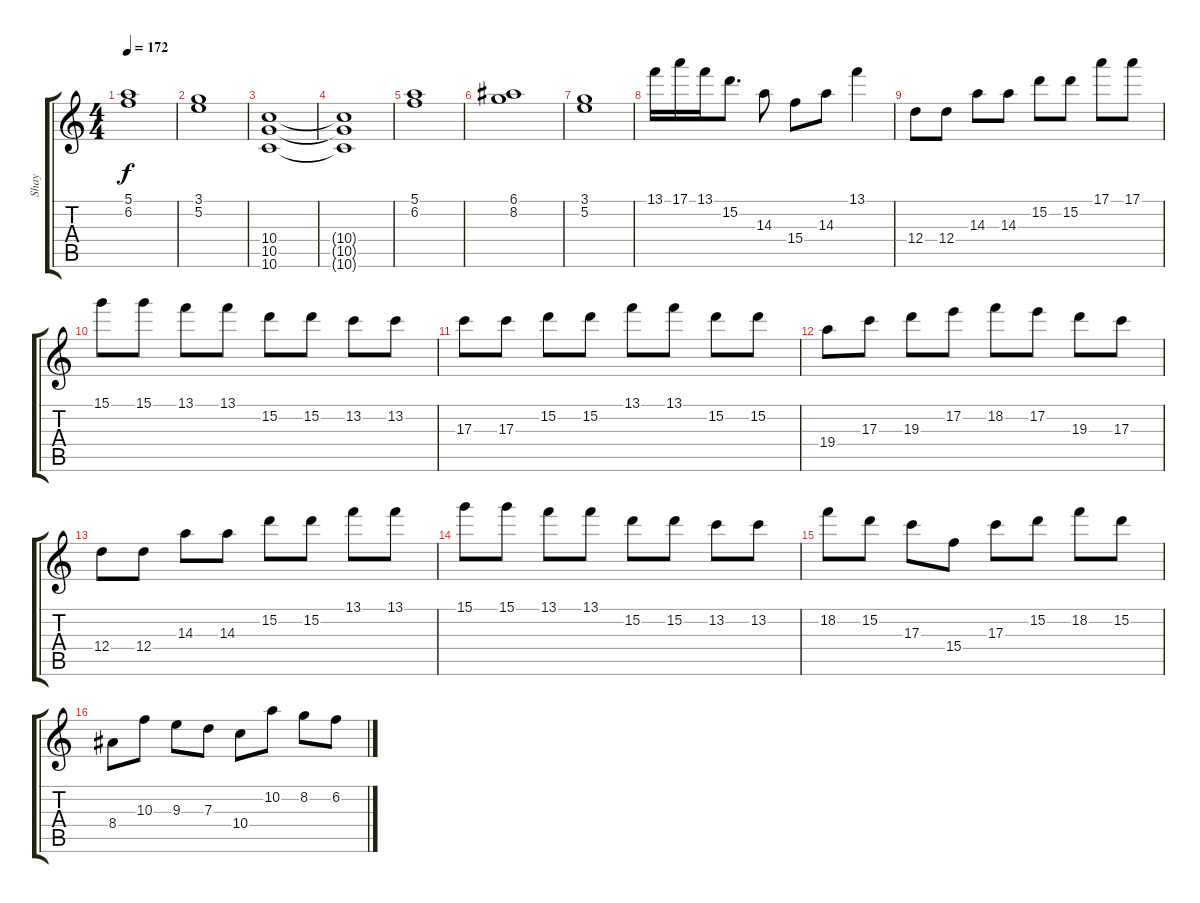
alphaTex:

\track ("Shay" "Shay") {instrument distortionguitar}
\staff {score tabs}
\tuning (E4 B3 G3 D3 A2 D2) {hide}
\ts (4 4)
\tempo 172
\clef g2
\ks c
(5.1 6.2).1{dy f} |
(3.1 5.2).1 |
(10.4 10.5 10.6).1 |
(10.4{t} 10.5{t} 10.6{t}).1 |
(5.1 6.2).1 |
(6.1 8.2).1 |
(3.1 5.2).1 |
13.1.16 17.1.16 13.1.16 15.2.8{d} 14.3.8 15.4.8 14.3.8 13.1.4 |
12.4.8 12.4.8 14.3.8 14.3.8 15.2.8 15.2.8 17.1.8 17.1.8 |
15.1.8 15.1.8 13.1.8 13.1.8 15.2.8 15.2.8 13.2.8 13.2.8 |
17.3.8 17.3.8 15.2.8 15.2.8 13.1.8 13.1.8 15.2.8 15.2.8 |
19.4.8 17.3.8 19.3.8 17.2.8 18.2.8 17.2.8 19.3.8 17.3.8 |
12.4.8 12.4.8 14.3.8 14.3.8 15.2.8 15.2.8 13.1.8 13.1.8 |
15.1.8 15.1.8 13.1.8 13.1.8 15.2.8 15.2.8 13.2.8 13.2.8 |
18.2.8 15.2.8 17.3.8 15.4.8 17.3.8 15.2.8 18.2.8 15.2.8 |
8.4.8 10.3.8 9.3.8 7.3.8 10.4.8 10.2.8 8.2.8 6.2.8
